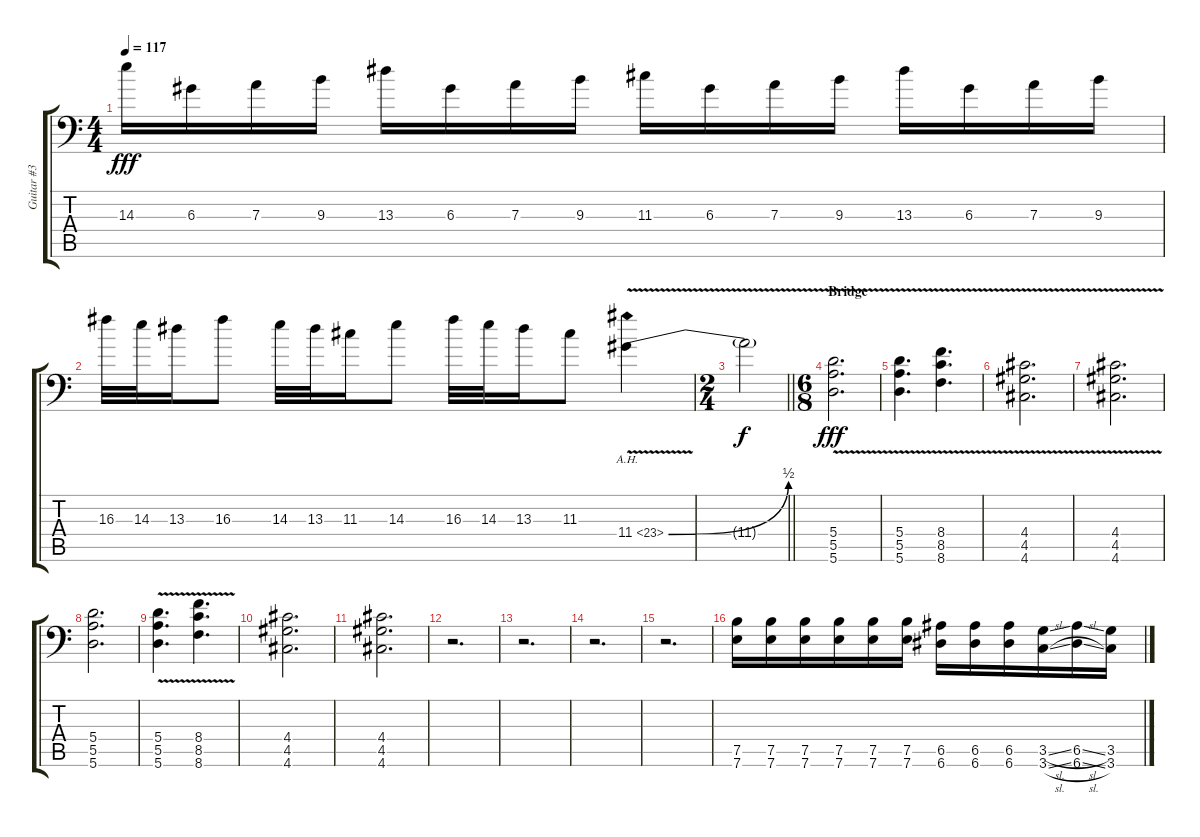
\track ("Guitar #3 Add." "Guitar #3 ") {instrument distortionguitar}
\staff {score tabs}
\tuning (B3 Gb3 D3 A2 E2 A1) {hide}
\ts (4 4)
\tempo 117
\clef f4
\ks c
14.3.16{dy fff} 6.3.16 7.3.16 9.3.16 13.3.16 6.3.16 7.3.16 9.3.16 11.3.16 6.3.16 7.3.16 9.3.16 13.3.16 6.3.16 7.3.16 9.3.16 |
16.3.32 14.3.32 13.3.16 16.3.8 14.3.32 13.3.32 11.3.16 14.3.8 16.3.32 14.3.32 13.3.16 11.3.8 11.4{be (bend 0 0 60 2) ah 12 v}.4{instrument guitarharmonics} |
\ts (2 4)
\barLineRight lightlight
11.4{t}.2{dy f instrument distortionguitar} |
\ts (6 8)
\section ("" "Bridge")
(5.4{v} 5.5 5.6).2{d dy fff volume 16} |
(5.4{v} 5.5 5.6).4{d} (8.4{v} 8.5 8.6).4{d} |
(4.4{v} 4.5 4.6).2{d} |
(4.4{v} 4.5 4.6).2{d} |
(5.4 5.5 5.6).2{d} |
(5.4{v} 5.5 5.6).4{d} (8.4{v} 8.5 8.6).4{d} |
(4.4 4.5 4.6).2{d} |
(4.4 4.5 4.6).2{d} |
r.2{d} |
r.2{d} |
r.2{d} |
r.2{d} |
(7.5 7.6).16{balance 8 instrument overdrivenguitar} (7.5 7.6).16 (7.5 7.6).16 (7.5 7.6).16 (7.5 7.6).16 (7.5 7.6).16 (6.5 6.6).16 (6.5 6.6).16 (6.5 6.6).16 (3.5{sl} 3.6{sl}).16 (6.5{sl} 6.6{sl}).16 (3.5 3.6).16
